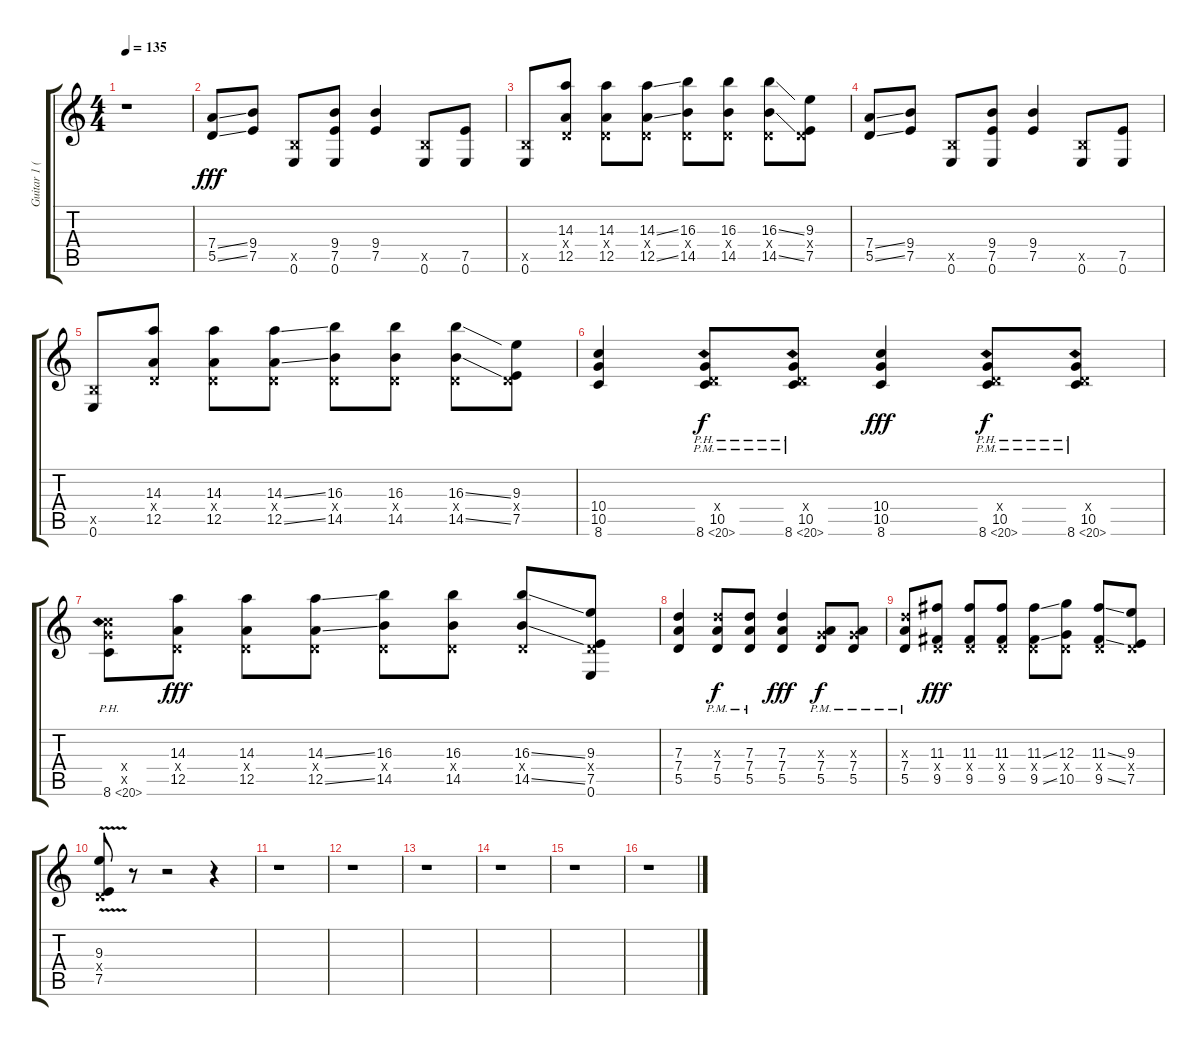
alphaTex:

\track ("Guitar 1 (John 5)" "Guitar 1 (") {instrument distortionguitar}
\staff {score tabs}
\tuning (E4 B3 G3 D3 A2 E2) {hide}
\ts (4 4)
\tempo 135
\clef g2
\ks c
r.1{dy fff instrument distortionguitar} |
(7.4{ss} 5.5{ss}).8 (9.4 7.5).8 (2.5{x} 0.6).8 (9.4 7.5 0.6).8 (9.4 7.5).4 (2.5{x} 0.6).8 (7.5 0.6).8 |
(2.5{x} 0.6).8 (14.3 0.4{x} 12.5).8 (14.3 0.4{x} 12.5).8 (14.3{ss} 0.4{x} 12.5{ss}).8 (16.3 0.4{x} 14.5).8 (16.3 0.4{x} 14.5).8 (16.3{ss} 0.4{x} 14.5{ss}).8 (9.3 0.4{x} 7.5).8 |
(7.4{ss} 5.5{ss}).8 (9.4 7.5).8 (2.5{x} 0.6).8 (9.4 7.5 0.6).8 (9.4 7.5).4 (2.5{x} 0.6).8 (7.5 0.6).8 |
(2.5{x} 0.6).8 (14.3 0.4{x} 12.5).8 (14.3 0.4{x} 12.5).8 (14.3{ss} 0.4{x} 12.5{ss}).8 (16.3 0.4{x} 14.5).8 (16.3 0.4{x} 14.5).8 (16.3{ss} 0.4{x} 14.5{ss}).8 (9.3 0.4{x} 7.5).8 |
(10.4 10.5 8.6).4 (0.4{x} 10.5{pm} 8.6{ph 12}).8{dy f} (0.4{x} 10.5{pm} 8.6{ph 12}).8 (10.4 10.5 8.6).4{dy fff} (0.4{x} 10.5{pm} 8.6{ph 12}).8{dy f} (0.4{x} 10.5{pm} 8.6{ph 12}).8 |
(10.4{x} 10.5{x} 8.6{ph 12}).8 (14.3 0.4{x} 12.5).8{dy fff} (14.3 0.4{x} 12.5).8 (14.3{ss} 0.4{x} 12.5{ss}).8 (16.3 0.4{x} 14.5).8 (16.3 0.4{x} 14.5).8 (16.3{ss} 0.4{x} 14.5{ss}).8 (9.3 0.4{x} 7.5 0.6).8 |
(7.3 7.4 5.5).4 (7.3{x} 7.4{pm} 5.5).8{dy f} (7.3 7.4{pm} 5.5).8 (7.3 7.4 5.5).4{dy fff} (0.3{x} 7.4{pm} 5.5).8{dy f} (0.3{x} 7.4{pm} 5.5).8 |
(7.3{x} 7.4 5.5{pm}).8 (11.3 0.4{x} 9.5).8{dy fff} (11.3 0.4{x} 9.5).8 (11.3 0.4{x} 9.5).8 (11.3{ss} 0.4{x} 9.5{ss}).8 (12.3 0.4{x} 10.5).8 (11.3{ss} 0.4{x} 9.5{ss}).8 (9.3 0.4{x} 7.5).8 |
(9.3{v} 0.4{v x} 7.5).8 r.8 r.2 r.4 |
r.1 |
r.1 |
r.1 |
r.1 |
r.1 |
r.1
